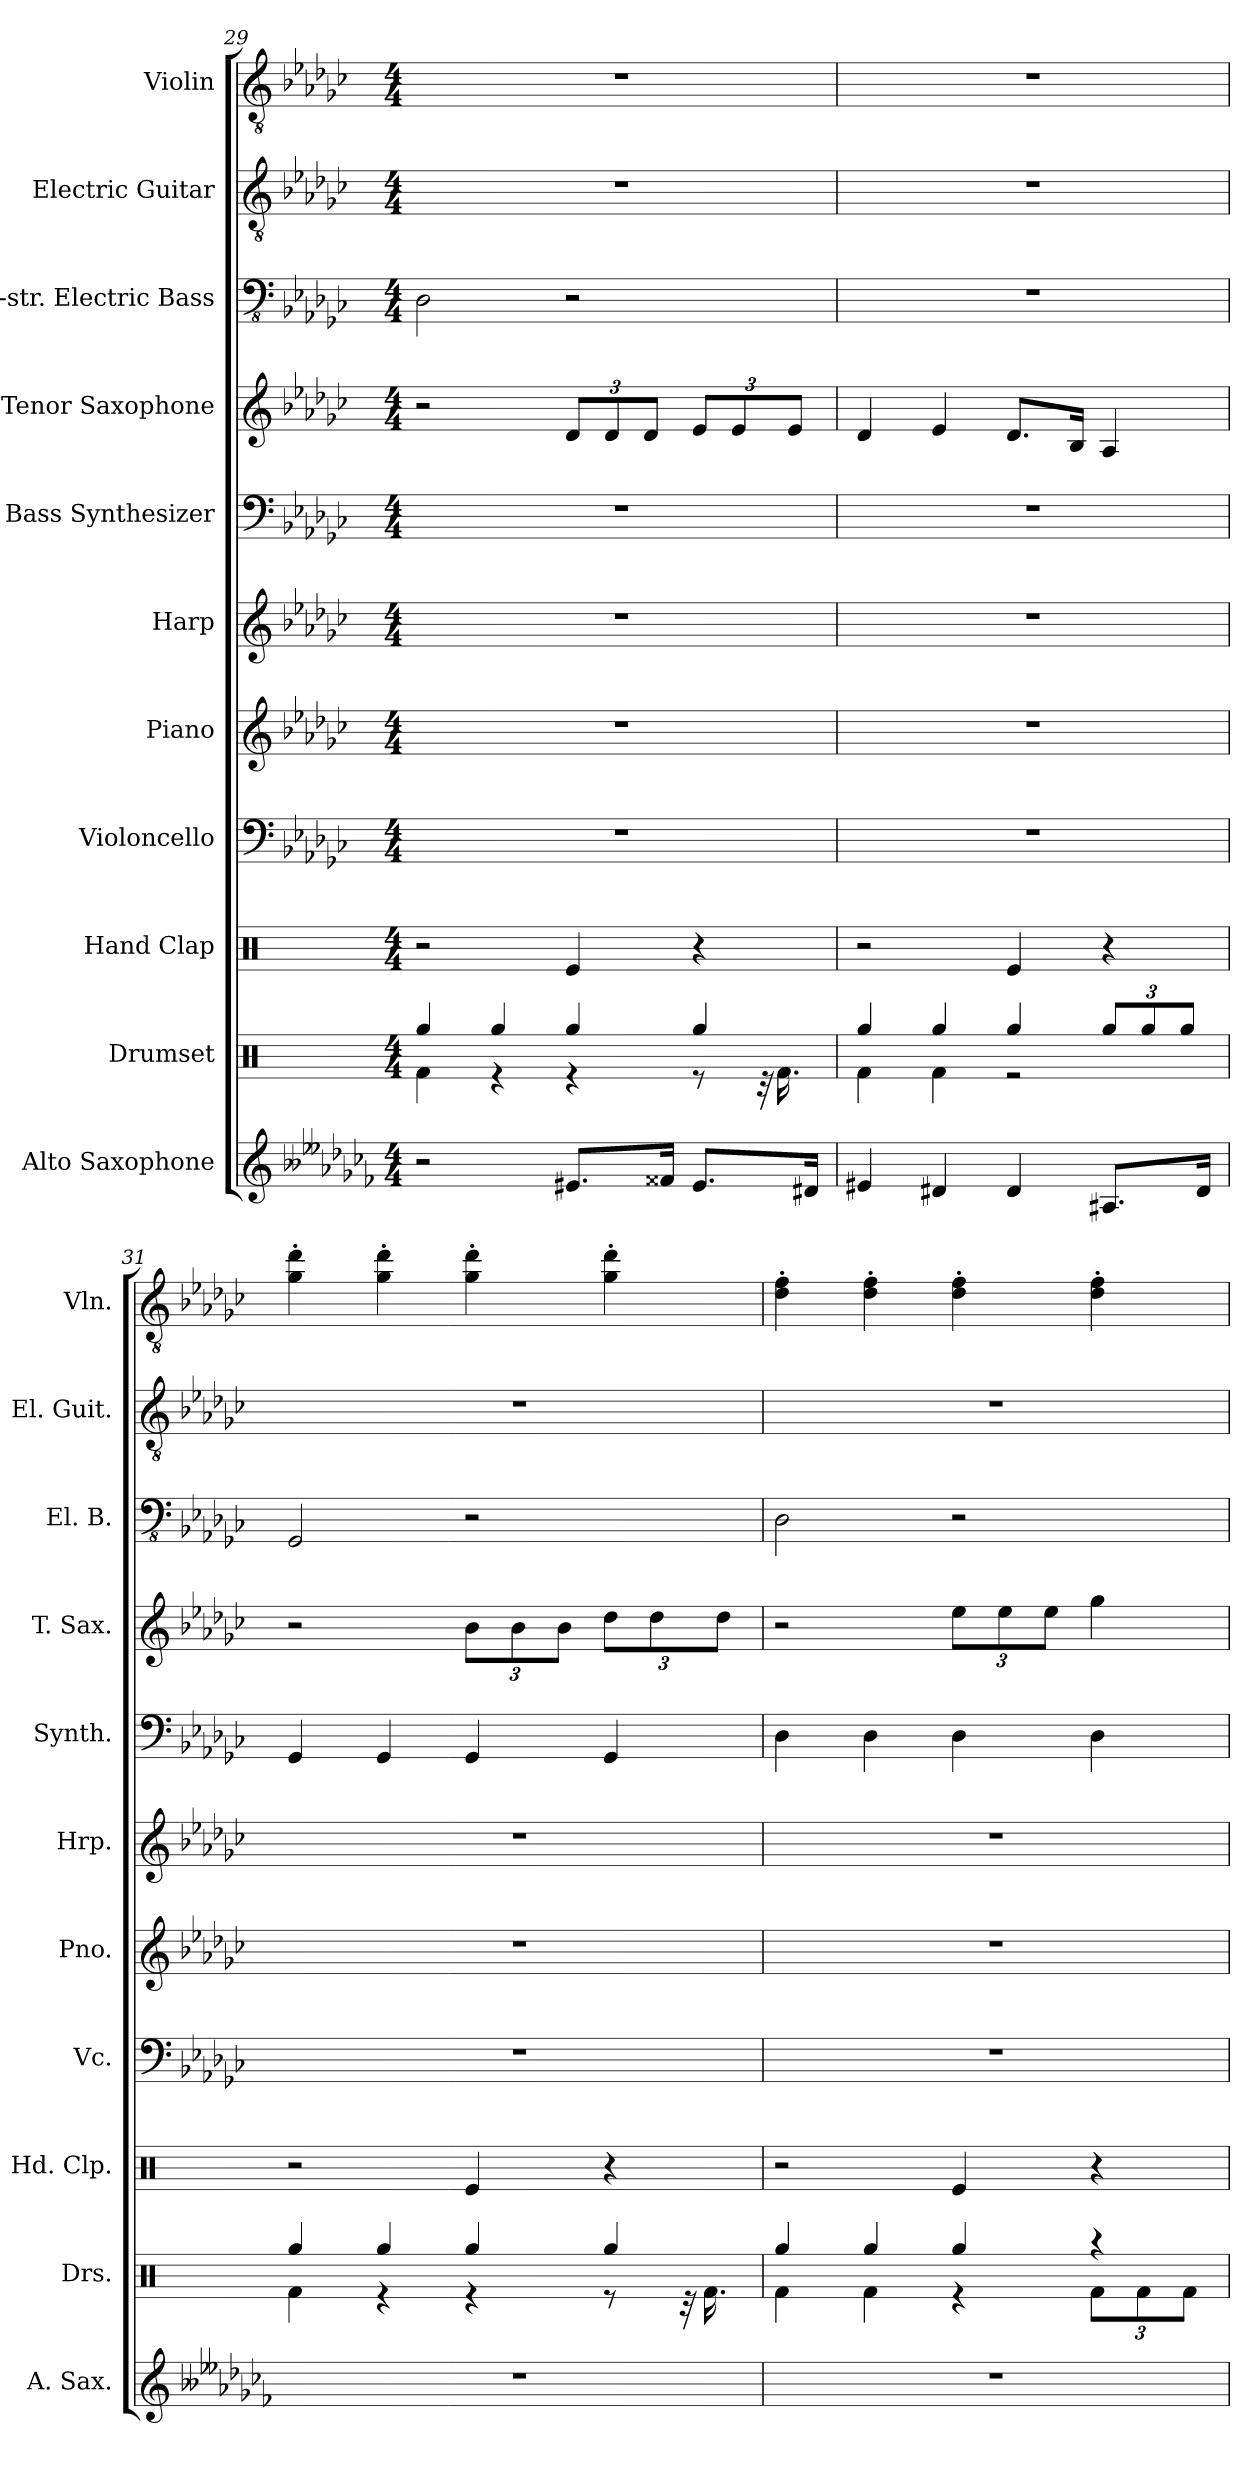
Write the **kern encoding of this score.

**kern	**kern	**kern	**kern	**kern	**kern	**kern	**kern	**kern	**kern	**kern
*part11	*part10	*part9	*part8	*part7	*part6	*part5	*part4	*part3	*part2	*part1
*staff11	*staff10	*staff9	*staff8	*staff7	*staff6	*staff5	*staff4	*staff3	*staff2	*staff1
*I"Alto Saxophone	*I"Drumset	*I"Hand Clap	*I"Violoncello	*I"Piano	*I"Harp	*I"Bass Synthesizer	*I"Tenor Saxophone	*I"5-str. Electric Bass	*I"Electric Guitar	*I"Violin
*I'A. Sax.	*I'Drs.	*I'Hd. Clp.	*I'Vc.	*I'Pno.	*I'Hrp.	*I'Synth.	*I'T. Sax.	*I'El. B.	*I'El. Guit.	*I'Vln.
*clefG2	*clefX	*clefX	*clefF4	*clefG2	*clefG2	*clefF4	*clefG2	*clefFv4	*clefGv2	*clefGv2
*ITrd5c9	*	*	*	*	*	*	*ITrd8c14	*	*	*
*k[b--e--a-d-g-c-f-]	*k[]	*k[]	*k[b-e-a-d-g-c-]	*k[b-e-a-d-g-c-]	*k[b-e-a-d-g-c-]	*k[b-e-a-d-g-c-]	*k[b-e-a-d-g-c-]	*k[b-e-a-d-g-c-]	*k[b-e-a-d-g-c-]	*k[b-e-a-d-g-c-]
*M4/4	*M4/4	*M4/4	*M4/4	*M4/4	*M4/4	*M4/4	*M4/4	*M4/4	*M4/4	*M4/4
=29	=29	=29	=29	=29	=29	=29	=29	=29	=29	=29
*	*^	*	*	*	*	*	*	*	*	*
2r	4Rgg/	4Rf\	2r	1r	1r	1r	1r	2r	2DD-\	1r	1r
.	4Rgg/	4r	.	.	.	.	.	.	.	.	.
*	*	*	*	*	*	*	*	*Xbrackettup	*	*	*
8.G#X/L	4Rgg/	4r	4Re/	.	.	.	.	12D-/L	2r	.	.
.	.	.	.	.	.	.	.	12D-/	.	.	.
.	.	.	.	.	.	.	.	12D-/J	.	.	.
16A#X/Jk	.	.	.	.	.	.	.	.	.	.	.
8.G#/L	4Rgg/	8r	4r	.	.	.	.	12E-/L	.	.	.
.	.	.	.	.	.	.	.	12E-/	.	.	.
.	.	32r	.	.	.	.	.	.	.	.	.
.	.	16.Rf\	.	.	.	.	.	.	.	.	.
.	.	.	.	.	.	.	.	12E-/J	.	.	.
16F#X/Jk	.	.	.	.	.	.	.	.	.	.	.
!!LO:PB:g=z
=30	=30	=30	=30	=30	=30	=30	=30	=30	=30	=30	=30
4G#X/	4Rgg/	4Rf\	2r	1r	1r	1r	1r	4D-/	1r	1r	1r
4F#X/	4Rgg/	4Rf\	.	.	.	.	.	4E-/	.	.	.
4F#/	4Rgg/	2r	4Re/	.	.	.	.	8.D-/L	.	.	.
.	.	.	.	.	.	.	.	16BB-/Jk	.	.	.
*	*Xbrackettup	*	*	*	*	*	*	*	*	*	*
8.C#X/L	12Rgg/L	.	4r	.	.	.	.	4AA-/	.	.	.
.	12Rgg/	.	.	.	.	.	.	.	.	.	.
.	12Rgg/J	.	.	.	.	.	.	.	.	.	.
16F#/Jk	.	.	.	.	.	.	.	.	.	.	.
=31	=31	=31	=31	=31	=31	=31	=31	=31	=31	=31	=31
1r	4Rgg/	4Rf\	2r	1r	1r	1r	4GG-/	2r	2GGG-/	1r	4g-\' 4dd-\'
.	4Rgg/	4r	.	.	.	.	4GG-/	.	.	.	4g-\' 4dd-\'
.	4Rgg/	4r	4Re/	.	.	.	4GG-/	12B-\L	2r	.	4g-\' 4dd-\'
.	.	.	.	.	.	.	.	12B-\	.	.	.
.	.	.	.	.	.	.	.	12B-\J	.	.	.
.	4Rgg/	8r	4r	.	.	.	4GG-/	12d-\L	.	.	4g-\' 4dd-\'
.	.	.	.	.	.	.	.	12d-\	.	.	.
.	.	32r	.	.	.	.	.	.	.	.	.
.	.	16.Rf\	.	.	.	.	.	.	.	.	.
.	.	.	.	.	.	.	.	12d-\J	.	.	.
=32	=32	=32	=32	=32	=32	=32	=32	=32	=32	=32	=32
1r	4Rgg/	4Rf\	2r	1r	1r	1r	4D-\	2r	2DD-\	1r	4d-\' 4f\'
.	4Rgg/	4Rf\	.	.	.	.	4D-\	.	.	.	4d-\' 4f\'
.	4Rgg/	4r	4Re/	.	.	.	4D-\	12e-\L	2r	.	4d-\' 4f\'
.	.	.	.	.	.	.	.	12e-\	.	.	.
.	.	.	.	.	.	.	.	12e-\J	.	.	.
.	4r	12Rf\L	4r	.	.	.	4D-\	4g-\	.	.	4d-\' 4f\'
.	.	12Rf\	.	.	.	.	.	.	.	.	.
.	.	12Rf\J	.	.	.	.	.	.	.	.	.
*	*v	*v	*	*	*	*	*	*	*	*	*
=	=	=	=	=	=	=	=	=	=	=
*-	*-	*-	*-	*-	*-	*-	*-	*-	*-	*-
